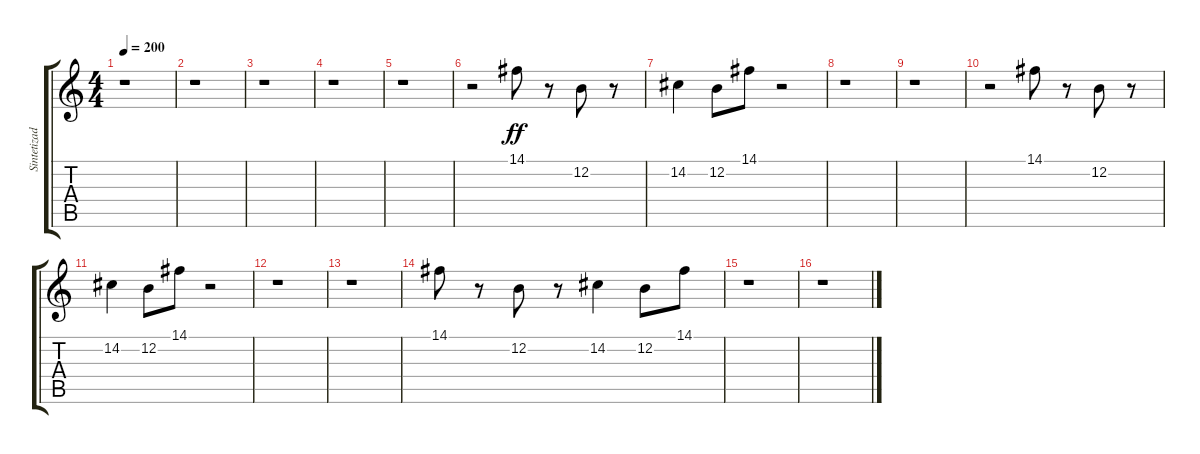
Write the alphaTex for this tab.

\track ("Sintetizador 1" "Sintetizad") {instrument stringensemble1}
\staff {score tabs}
\tuning (E4 B3 G3 D3 A2 E2) {hide}
\ts (4 4)
\tempo 200
\clef g2
\ks c
r.1{dy f} |
r.1 |
r.1 |
r.1 |
r.1 |
r.2 14.1.8{dy ff} r.8 12.2.8 r.8 |
14.2.4 12.2.8 14.1.8 r.2 |
r.1 |
r.1 |
r.2 14.1.8 r.8 12.2.8 r.8 |
14.2.4 12.2.8 14.1.8 r.2 |
r.1 |
r.1 |
14.1.8 r.8 12.2.8 r.8 14.2.4 12.2.8 14.1.8 |
r.1 |
r.1
